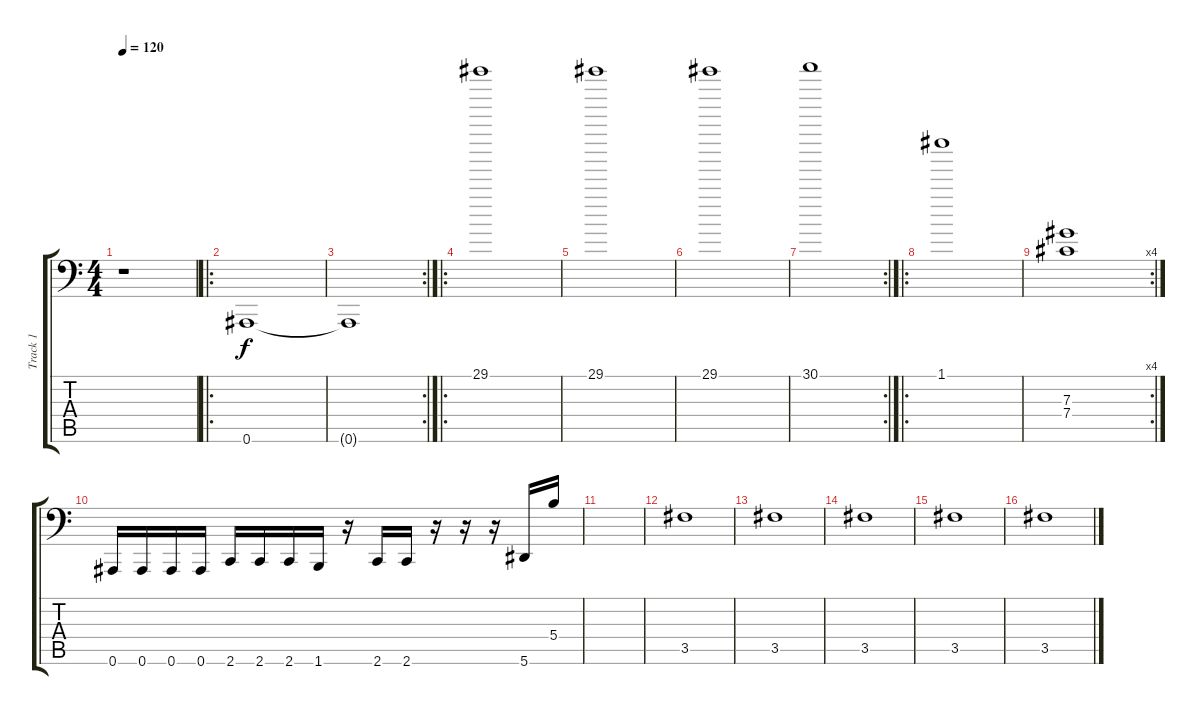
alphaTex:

\track ("Track 1" "Track 1") {instrument distortionguitar}
\staff {score tabs}
\tuning (F6 Eb3 Db3 Gb2 Eb2 Bb0) {hide}
\ts (4 4)
\tempo 120
\clef f4
\ks c
r.1{dy f instrument distortionguitar} |
\ro
0.6.1 |
\rc 2
0.6{t}.1 |
\ro
29.1.1 |
29.1.1 |
29.1.1 |
\rc 2
30.1.1 |
\ro
1.1.1 |
\rc 4
(7.3 7.4).1 |
0.6.16 0.6.16 0.6.16 0.6.16 2.6.16 2.6.16 2.6.16 1.6.16 r.16 2.6.16 2.6.16 r.16 r.16 r.16 5.6.16 5.4.16 |
|
3.5.1 |
3.5.1 |
3.5.1 |
3.5.1 |
3.5.1
